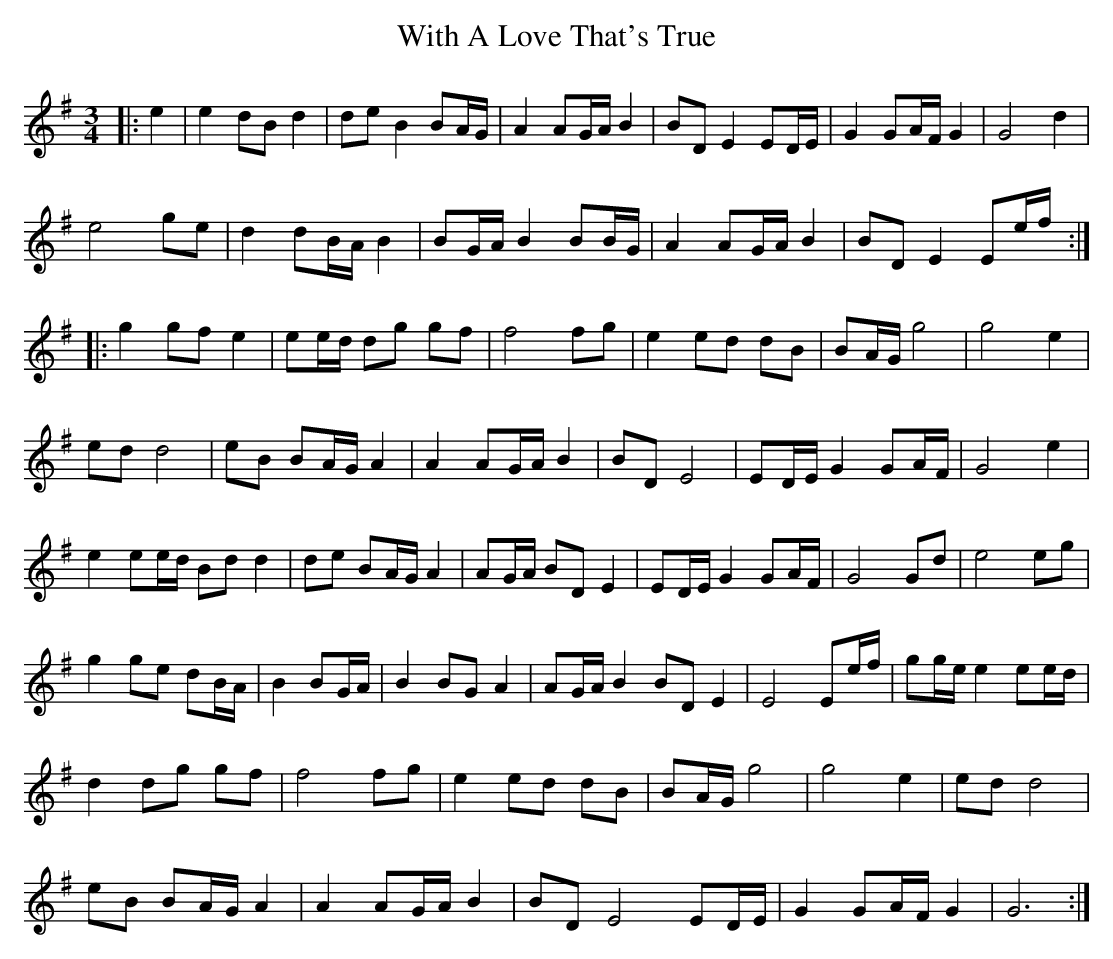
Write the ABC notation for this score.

X:1
T: With A Love That's True
M: 3/4
L: 1/8
K: Gmaj
|:e2|e2 dB d2|de B2 BA/G/|A2 AG/A/ B2|BD E2 ED/E/|G2 GA/F/ G2|G4 d2|
e4 ge|d2 dB/A/ B2|BG/A/ B2 BB/G/|A2 AG/A/ B2|BD E2 Ee/f/:|
|:g2 gf e2|ee/d/ dg gf|f4 fg|e2 ed dB|BA/G/ g4|g4 e2|
ed d4|eB BA/G/ A2|A2 AG/A/ B2|BD E4|ED/E/ G2 GA/F/|G4 e2|
e2 ee/d/ Bd d2|de BA/G/ A2|AG/A/ BD E2|ED/E/ G2 GA/F/|G4 Gd|e4 eg|
g2 ge dB/A/|B2 BG/A/|B2 BG A2|AG/A/ B2 BD E2|E4 Ee/f/|gg/e/ e2 ee/d/|
d2 dg gf|f4 fg|e2 ed dB|BA/G/ g4|g4 e2|ed d4|
eB BA/G/ A2|A2 AG/A/ B2|BD E4 ED/E/|G2 GA/F/ G2|G6:|
